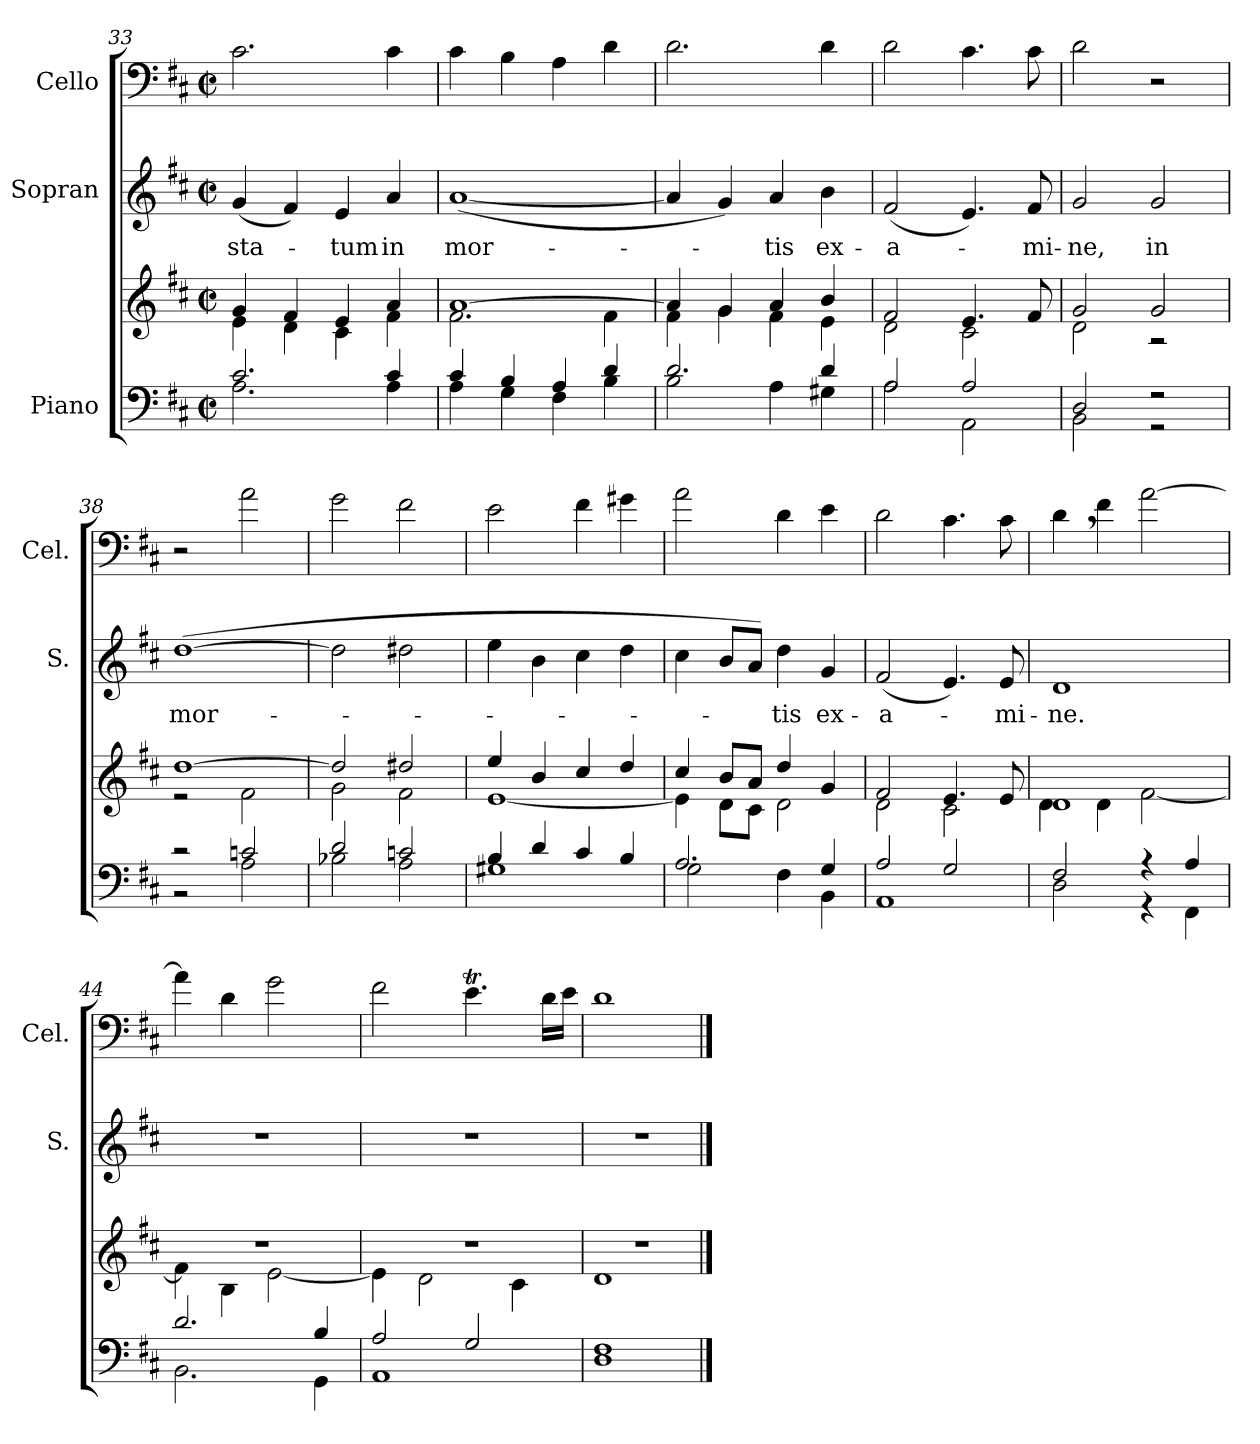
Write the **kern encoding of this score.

**kern	**kern	**kern	**text	**kern
*part3	*part3	*part2	*part2	*part1
*staff4	*staff3	*staff2	*staff2	*staff1
*I"Piano	*	*I"Sopran	*	*I"Cello
*	*	*I'S.	*	*I'Cel.
!!LO:LB:g=z
*clefF4	*clefG2	*clefG2	*	*clefF4
*k[f#c#]	*k[f#c#]	*k[f#c#]	*	*k[f#c#]
*M2/2	*M2/2	*M2/2	*	*M2/2
*met(c|)	*met(c|)	*met(c|)	*	*met(c|)
=33	=33	=33	=33	=33
*^	*^	*	*	*
!	!	!	!	!	!LO:LY:b	!
2.c#/	2.A\	4g/	4e\	(4g/	-sta-	2.c#\
.	.	4f#/	4d\	4f#/)	.	.
!	!	!	!	!	!LO:LY:b	!
.	.	4e/	4c#\	4e/	-tum	.
!	!	!	!	!	!LO:LY:b	!
4c#/	4A\	4a/	4f#\	4a/	in	4c#\
=34	=34	=34	=34	=34	=34	=34
!	!	!	!	!	!LO:LY:b	!
4c#/	4A\	[1a	2.f#\	([1a	mor-	4c#\
4B/	4G\	.	.	.	.	4B\
4A/	4F#\	.	.	.	.	4A\
4d/	4B\	.	4f#\	.	.	4d\
=35	=35	=35	=35	=35	=35	=35
2.d/	2B\	4a/]	4f#\	4a/]	.	2.d\
.	.	4g/	4g\	4g/)	.	.
!	!	!	!	!	!LO:LY:b	!
.	4A\	4a/	4f#\	4a/	-tis	.
!	!	!	!	!	!LO:LY:b	!
4d/	4G#X\	4b/	4e\	4b\	ex-	4d\
=36	=36	=36	=36	=36	=36	=36
!	!	!	!	!	!LO:LY:b	!
2A/	2A\	2f#/	2d\	(2f#/	-a-	2d\
2A/	2AA\	4.e/	2c#\	4.e/)	.	4.c#\
!	!	!	!	!	!LO:LY:b	!
.	.	8f#/	.	8f#/	-mi-	8c#\
=37	=37	=37	=37	=37	=37	=37
!	!	!	!	!	!LO:LY:b	!
2D/	2BB\	2g/	2d\	2g/	-ne,	2d\
!	!	!	!	!	!LO:LY:b	!
2r	2r	2g/	2r	2g/	in	2r
=38	=38	=38	=38	=38	=38	=38
!	!	!	!	!	!LO:LY:b	!
2r	2r	[1dd	2r	([1dd	mor-	2r
2cn/	2A\	.	2f#\	.	.	2a\
=39	=39	=39	=39	=39	=39	=39
2d/	2B-X\	2dd/]	2g\	2dd\]	.	2g\
2cn/	2A\	2dd#X/	2f#\	2dd#X\	.	2f#\
!!LO:PB:g=z
=40	=40	=40	=40	=40	=40	=40
4B/	1G#X	4ee/	[1e	4ee\	.	2e\
4d/	.	4b/	.	4b\	.	.
4c#/	.	4cc#/	.	4cc#\	.	4f#\
4B/	.	4dd/	.	4dd\	.	4g#X\
=41	=41	=41	=41	=41	=41	=41
2.A/	2G\	4cc#/	4e\]	4cc#\	.	2a\
.	.	8b/L	8d\L	8b/L	.	.
.	.	8a/J	8c#\J	8a/J)	.	.
!	!	!	!	!	!LO:LY:b	!
.	4F#\	4dd/	2d\	4dd\	-tis	4d\
!	!	!	!	!	!LO:LY:b	!
4G/	4BB\	4g/	.	4g/	ex-	4e\
=42	=42	=42	=42	=42	=42	=42
!	!	!	!	!	!LO:LY:b	!
2A/	1AA	2f#/	2d\	(2f#/	-a-	2d\
2G/	.	4.e/	2c#\	4.e/)	.	4.c#\
!	!	!	!	!	!LO:LY:b	!
.	.	8e/	.	8e/	-mi-	8c#\
=43	=43	=43	=43	=43	=43	=43
!	!	!	!	!	!LO:LY:b	!
2F#/	2D\	1d	4d\	1d	-ne.	4d,\
.	.	.	4d\	.	.	4f#\
4r	4r	.	[2f#\	.	.	[2a\
4A/	4FF#\	.	.	.	.	.
=44	=44	=44	=44	=44	=44	=44
2.d/	2.BB\	1r	4f#\]	1r	.	4a\]
.	.	.	4B\	.	.	4d\
.	.	.	[2e\	.	.	2g\
4B/	4GG\	.	.	.	.	.
=45	=45	=45	=45	=45	=45	=45
2A/	1AA	1r	4e\]	1r	.	2f#\
.	.	.	2d\	.	.	.
2G/	.	.	.	.	.	4.eT\
.	.	.	4c#\	.	.	.
.	.	.	.	.	.	16d\LL
.	.	.	.	.	.	16e\JJ
!!LO:LB:g=z
=46	=46	=46	=46	=46	=46	=46
1F#	1D	1r	1d	1r	.	1d
*v	*v	*	*	*	*	*
*	*v	*v	*	*	*
==	==	==	==	==
*-	*-	*-	*-	*-
